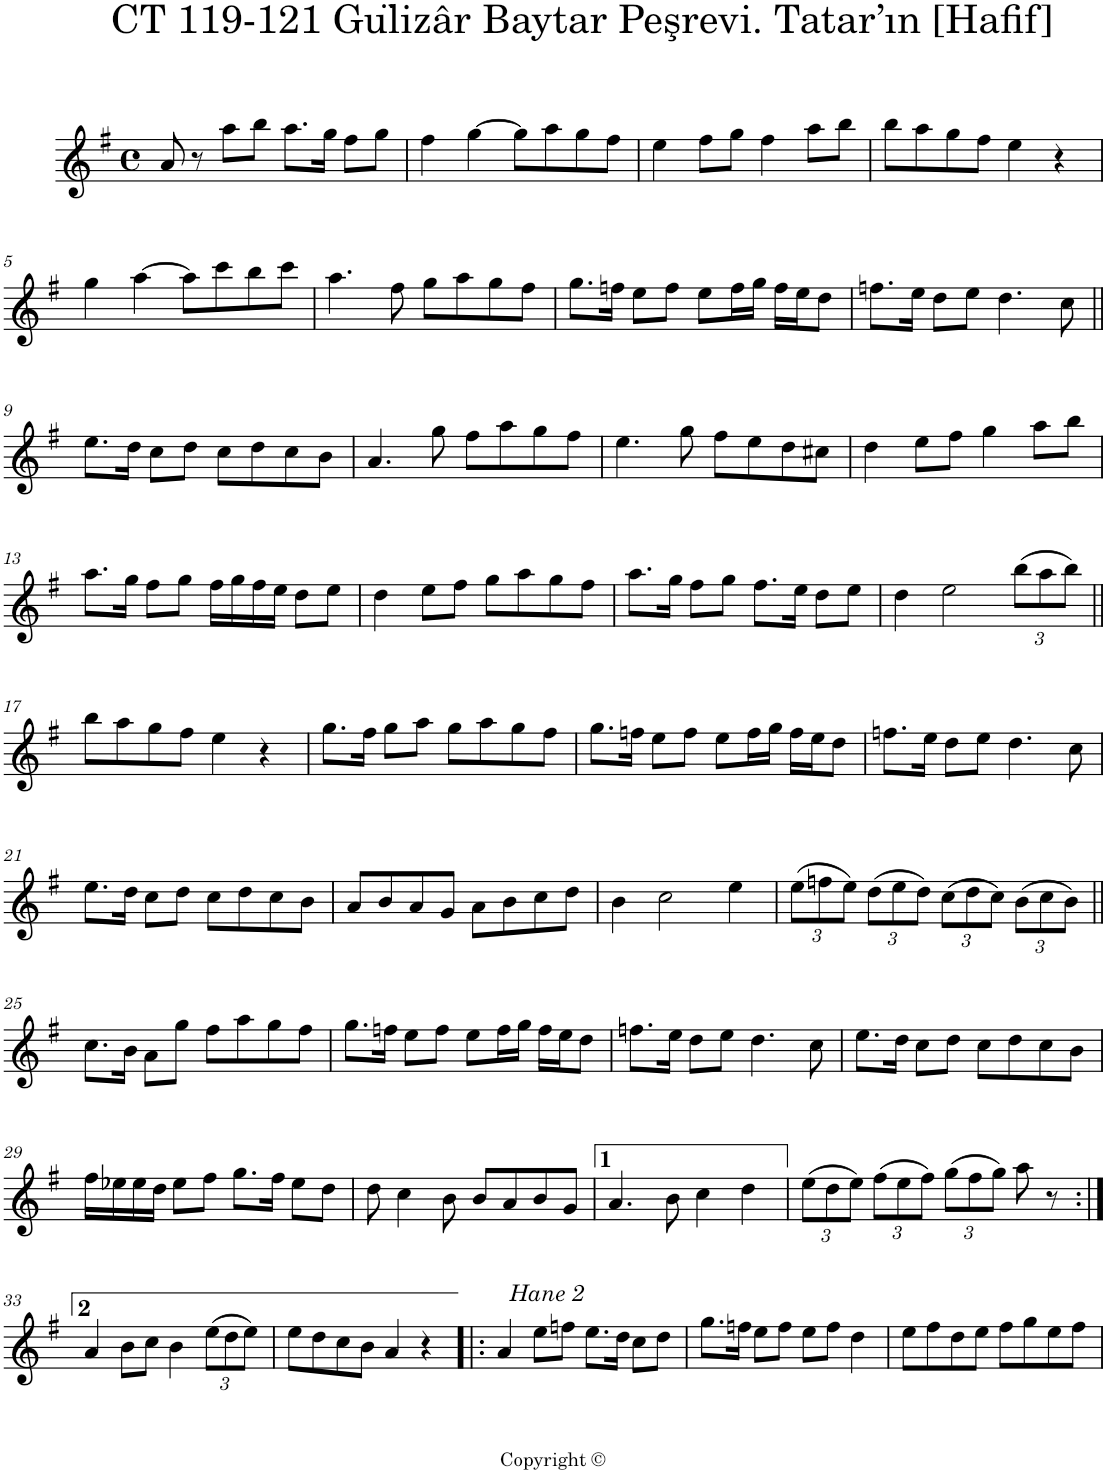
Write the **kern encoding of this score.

**kern
*part1
*staff1
*I"Piano
*I'Pno
*clefG2
*k[f#]
*G:
*M4/4
*met(c)
=1
8a/
8r
8aa\L
8bb\J
8.aa\L
16gg\Jk
8ff#\L
8gg\J
=2
4ff#\
[4gg\
8gg\L]
8aa\
8gg\
8ff#\J
=3
4ee\
8ff#\L
8gg\J
4ff#\
8aa\L
8bb\J
=4
8bb\L
8aa\
8gg\
8ff#\J
4ee\
4r
!!LO:LB:g=z
=5
4gg\
[4aa\
8aa\L]
8ccc\
8bb\
8ccc\J
=6
4.aa\
8ff#\
8gg\L
8aa\
8gg\
8ff#\J
=7
8.gg\L
16ffn\Jk
8ee\L
8ff\J
8ee\L
16ff\L
16gg\JJ
16ff\LL
16ee\J
8dd\J
=8
8.ffn\L
16ee\Jk
8dd\L
8ee\J
4.dd\
8cc\
!!LO:LB:g=z
=9||
8.ee\L
16dd\Jk
8cc\L
8dd\J
8cc\L
8dd\
8cc\
8b\J
=10
4.a/
8gg\
8ff#\L
8aa\
8gg\
8ff#\J
=11
4.ee\
8gg\
8ff#\L
8ee\
8dd\
8cc#X\J
=12
4dd\
8ee\L
8ff#\J
4gg\
8aa\L
8bb\J
!!LO:LB:g=z
=13
8.aa\L
16gg\Jk
8ff#\L
8gg\J
16ff#\LL
16gg\
16ff#\
16ee\JJ
8dd\L
8ee\J
=14
4dd\
8ee\L
8ff#\J
8gg\L
8aa\
8gg\
8ff#\J
=15
8.aa\L
16gg\Jk
8ff#\L
8gg\J
8.ff#\L
16ee\Jk
8dd\L
8ee\J
=16
4dd\
2ee\
*Xbrackettup
(12bb\L
12aa\
12bb\J)
!!LO:LB:g=z
=17||
8bb\L
8aa\
8gg\
8ff#\J
4ee\
4r
=18
8.gg\L
16ff#\Jk
8gg\L
8aa\J
8gg\L
8aa\
8gg\
8ff#\J
=19
8.gg\L
16ffn\Jk
8ee\L
8ff\J
8ee\L
16ff\L
16gg\JJ
16ff\LL
16ee\J
8dd\J
=20
8.ffn\L
16ee\Jk
8dd\L
8ee\J
4.dd\
8cc\
!!LO:LB:g=z
=21
8.ee\L
16dd\Jk
8cc\L
8dd\J
8cc\L
8dd\
8cc\
8b\J
=22
8a/L
8b/
8a/
8g/J
8a\L
8b\
8cc\
8dd\J
=23
4b\
2cc\
4ee\
=24
(12ee\L
12ffn\
12ee\J)
(12dd\L
12ee\
12dd\J)
(12cc\L
12dd\
12cc\J)
(12b\L
12cc\
12b\J)
!!LO:LB:g=z
=25||
8.cc\L
16b\Jk
8a\L
8gg\J
8ff#\L
8aa\
8gg\
8ff#\J
=26
8.gg\L
16ffn\Jk
8ee\L
8ff\J
8ee\L
16ff\L
16gg\JJ
16ff\LL
16ee\J
8dd\J
=27
8.ffn\L
16ee\Jk
8dd\L
8ee\J
4.dd\
8cc\
=28
8.ee\L
16dd\Jk
8cc\L
8dd\J
8cc\L
8dd\
8cc\
8b\J
!!LO:LB:g=z
=29
16ff#\LL
16ee-X\
16ee-\
16dd\JJ
8ee-\L
8ff#\J
8.gg\L
16ff#\Jk
8ee-\L
8dd\J
=30
8dd\
4cc\
8b\
8b/L
8a/
8b/
8g/J
=31
4.a/
8b\
4cc\
4dd\
=32
(12ee\L
12dd\
12ee\J)
(12ff#\L
12ee\
12ff#\J)
(12gg\L
12ff#\
12gg\J)
8aa\
8r
!!LO:LB:g=z
=33:|!
4a/
8b\L
8cc\J
4b\
(12ee\L
12dd\
12ee\J)
=34
8ee\L
8dd\
8cc\
8b\J
4a/
4r
=35!|:
!LO:TX:a:i:t=Hane 2
4a/
8ee\L
8ffn\J
8.ee\L
16dd\Jk
8cc\L
8dd\J
=36
8.gg\L
16ffn\Jk
8ee\L
8ff\J
8ee\L
8ff\J
4dd\
=37
8ee\L
8ff#\
8dd\
8ee\J
8ff#\L
8gg\
8ee\
8ff#\J
=
*-
